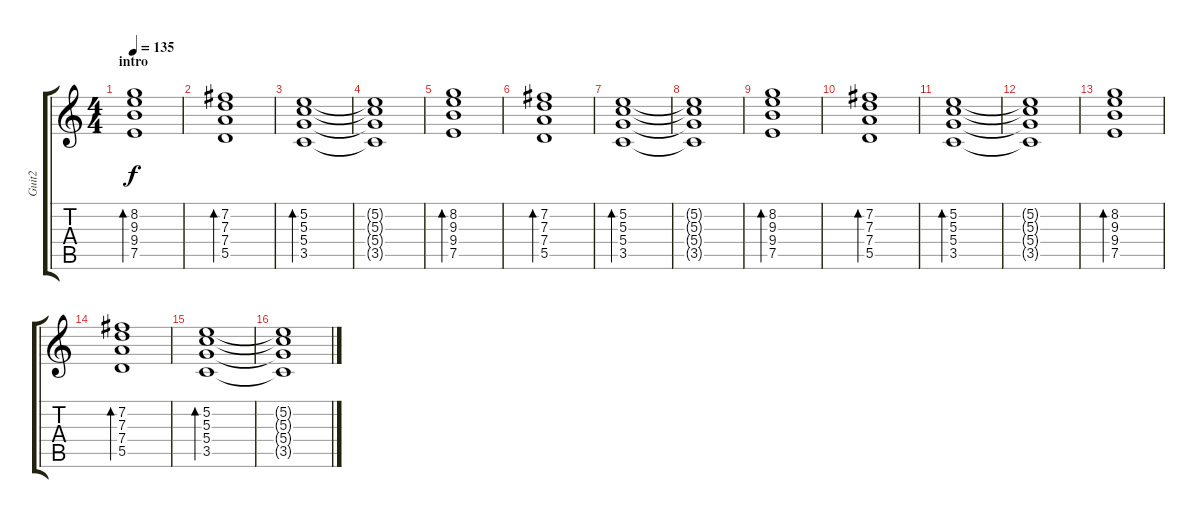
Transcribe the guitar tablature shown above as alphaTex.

\track ("Guit2" "Guit2") {instrument electricguitarclean}
\staff {score tabs}
\tuning (E4 B3 G3 D3 A2 E2) {hide}
\ts (4 4)
\section ("" "intro")
\tempo 135
\clef g2
\ks c
(8.2 9.3 9.4 7.5).1{bd 480 dy f instrument electricguitarclean} |
(7.2 7.3 7.4 5.5).1{bd 480} |
(5.2 5.3 5.4 3.5).1{bd 480} |
(5.2{t} 5.3{t} 5.4{t} 3.5{t}).1 |
(8.2 9.3 9.4 7.5).1{bd 480} |
(7.2 7.3 7.4 5.5).1{bd 480} |
(5.2 5.3 5.4 3.5).1{bd 480} |
(5.2{t} 5.3{t} 5.4{t} 3.5{t}).1 |
(8.2 9.3 9.4 7.5).1{bd 480} |
(7.2 7.3 7.4 5.5).1{bd 480} |
(5.2 5.3 5.4 3.5).1{bd 480} |
(5.2{t} 5.3{t} 5.4{t} 3.5{t}).1 |
(8.2 9.3 9.4 7.5).1{bd 480} |
(7.2 7.3 7.4 5.5).1{bd 480} |
(5.2 5.3 5.4 3.5).1{bd 480} |
(5.2{t} 5.3{t} 5.4{t} 3.5{t}).1
